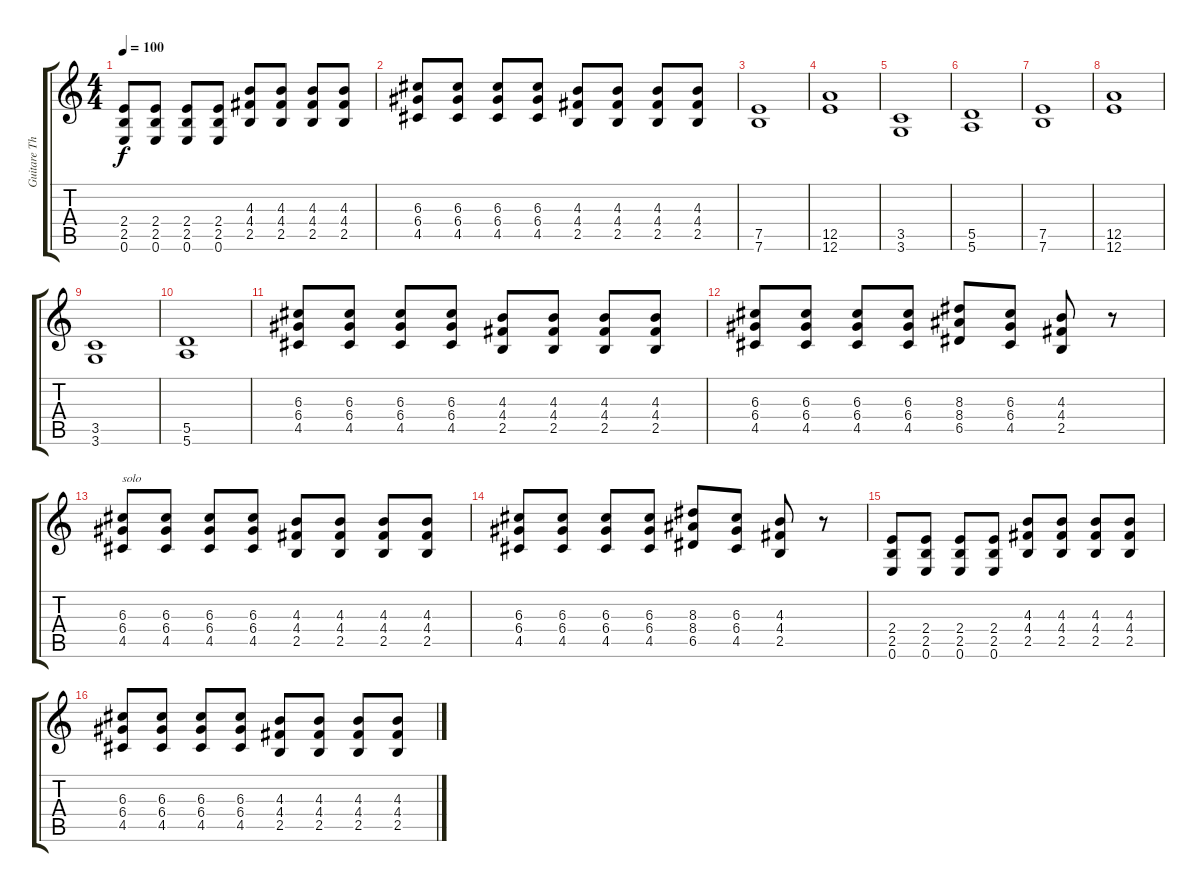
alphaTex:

\track ("Guitare Theme" "Guitare Th") {instrument acousticguitarsteel}
\staff {score tabs}
\tuning (E4 B3 G3 D3 A2 E2) {hide}
\ts (4 4)
\tempo 100
\clef g2
\ks c
(2.4 2.5 0.6).8{dy f} (2.4 2.5 0.6).8 (2.4 2.5 0.6).8 (2.4 2.5 0.6).8 (4.3 4.4 2.5).8 (4.3 4.4 2.5).8 (4.3 4.4 2.5).8 (4.3 4.4 2.5).8 |
(6.3 6.4 4.5).8 (6.3 6.4 4.5).8 (6.3 6.4 4.5).8 (6.3 6.4 4.5).8 (4.3 4.4 2.5).8 (4.3 4.4 2.5).8 (4.3 4.4 2.5).8 (4.3 4.4 2.5).8 |
(7.5 7.6).1 |
(12.5 12.6).1 |
(3.5 3.6).1 |
(5.5 5.6).1 |
(7.5 7.6).1 |
(12.5 12.6).1 |
(3.5 3.6).1 |
(5.5 5.6).1 |
(6.3 6.4 4.5).8 (6.3 6.4 4.5).8 (6.3 6.4 4.5).8 (6.3 6.4 4.5).8 (4.3 4.4 2.5).8 (4.3 4.4 2.5).8 (4.3 4.4 2.5).8 (4.3 4.4 2.5).8 |
(6.3 6.4 4.5).8 (6.3 6.4 4.5).8 (6.3 6.4 4.5).8 (6.3 6.4 4.5).8 (8.3 8.4 6.5).8 (6.3 6.4 4.5).8 (4.3 4.4 2.5).8 r.8 |
(6.3 6.4 4.5).8{txt "solo"} (6.3 6.4 4.5).8 (6.3 6.4 4.5).8 (6.3 6.4 4.5).8 (4.3 4.4 2.5).8 (4.3 4.4 2.5).8 (4.3 4.4 2.5).8 (4.3 4.4 2.5).8 |
(6.3 6.4 4.5).8 (6.3 6.4 4.5).8 (6.3 6.4 4.5).8 (6.3 6.4 4.5).8 (8.3 8.4 6.5).8 (6.3 6.4 4.5).8 (4.3 4.4 2.5).8 r.8 |
(2.4 2.5 0.6).8 (2.4 2.5 0.6).8 (2.4 2.5 0.6).8 (2.4 2.5 0.6).8 (4.3 4.4 2.5).8 (4.3 4.4 2.5).8 (4.3 4.4 2.5).8 (4.3 4.4 2.5).8 |
(6.3 6.4 4.5).8 (6.3 6.4 4.5).8 (6.3 6.4 4.5).8 (6.3 6.4 4.5).8 (4.3 4.4 2.5).8 (4.3 4.4 2.5).8 (4.3 4.4 2.5).8 (4.3 4.4 2.5).8
